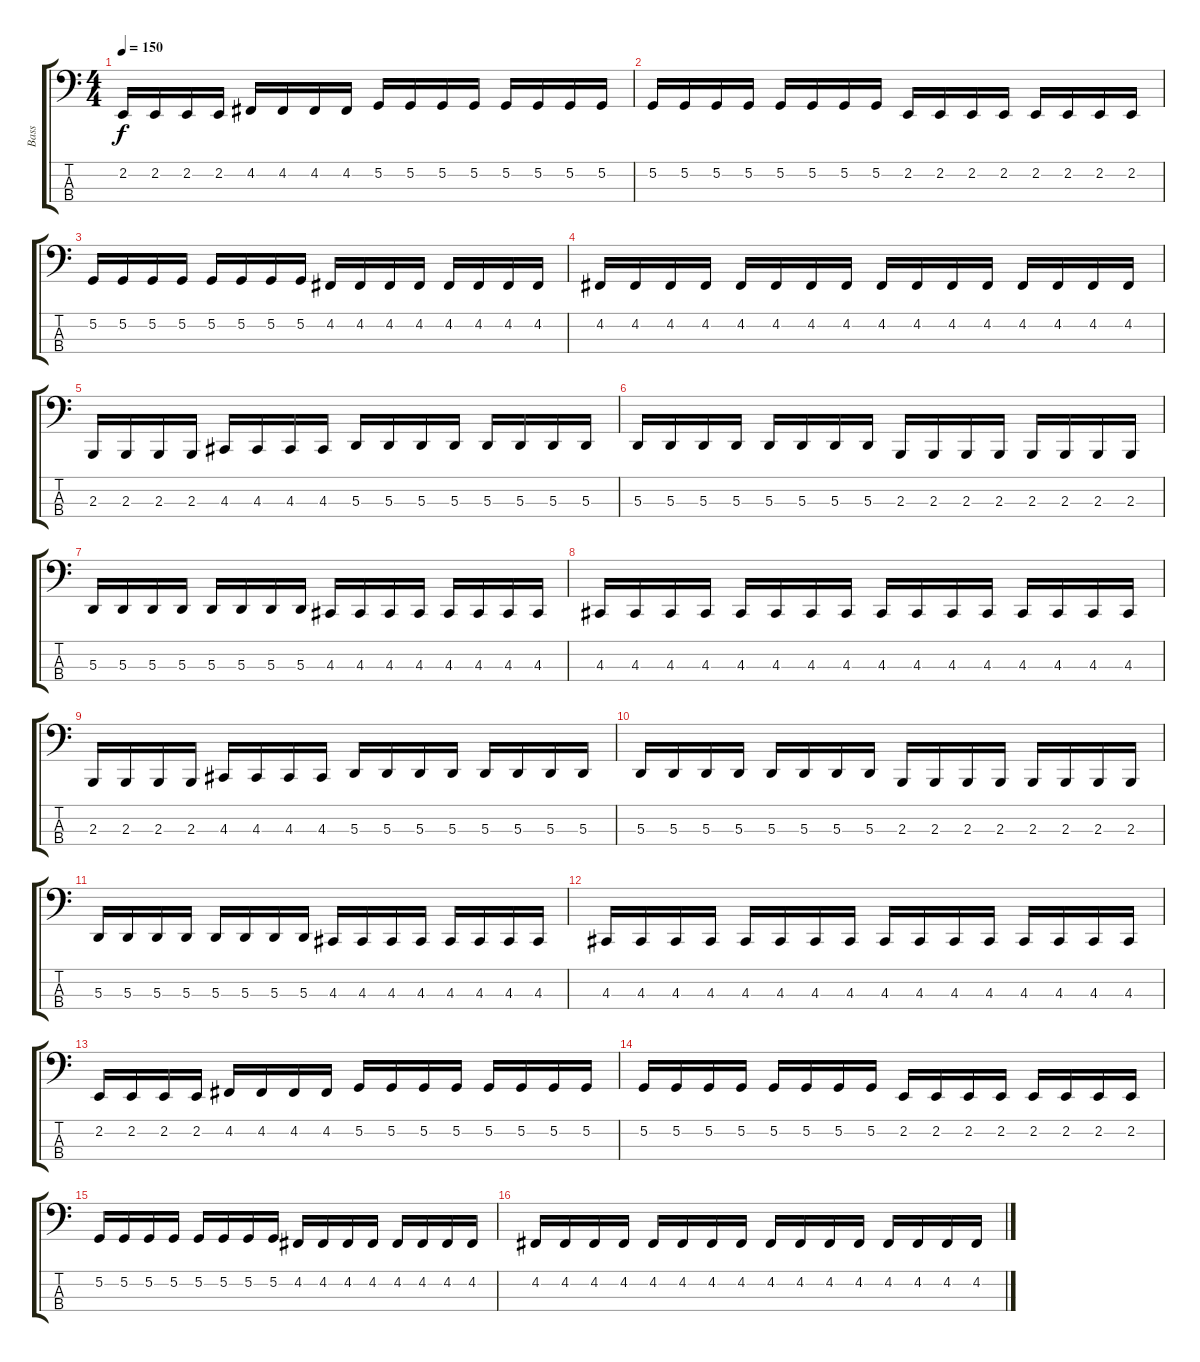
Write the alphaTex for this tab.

\track ("Bass" "Bass") {instrument electricbasspick}
\staff {score tabs}
\tuning (G1 D1 A0 E0) {hide}
\ts (4 4)
\tempo 150
\clef f4
\ks c
2.2.16{dy f} 2.2.16 2.2.16 2.2.16 4.2.16 4.2.16 4.2.16 4.2.16 5.2.16 5.2.16 5.2.16 5.2.16 5.2.16 5.2.16 5.2.16 5.2.16 |
5.2.16 5.2.16 5.2.16 5.2.16 5.2.16 5.2.16 5.2.16 5.2.16 2.2.16 2.2.16 2.2.16 2.2.16 2.2.16 2.2.16 2.2.16 2.2.16 |
5.2.16 5.2.16 5.2.16 5.2.16 5.2.16 5.2.16 5.2.16 5.2.16 4.2.16 4.2.16 4.2.16 4.2.16 4.2.16 4.2.16 4.2.16 4.2.16 |
4.2.16 4.2.16 4.2.16 4.2.16 4.2.16 4.2.16 4.2.16 4.2.16 4.2.16 4.2.16 4.2.16 4.2.16 4.2.16 4.2.16 4.2.16 4.2.16 |
2.3.16 2.3.16 2.3.16 2.3.16 4.3.16 4.3.16 4.3.16 4.3.16 5.3.16 5.3.16 5.3.16 5.3.16 5.3.16 5.3.16 5.3.16 5.3.16 |
5.3.16 5.3.16 5.3.16 5.3.16 5.3.16 5.3.16 5.3.16 5.3.16 2.3.16 2.3.16 2.3.16 2.3.16 2.3.16 2.3.16 2.3.16 2.3.16 |
5.3.16 5.3.16 5.3.16 5.3.16 5.3.16 5.3.16 5.3.16 5.3.16 4.3.16 4.3.16 4.3.16 4.3.16 4.3.16 4.3.16 4.3.16 4.3.16 |
4.3.16 4.3.16 4.3.16 4.3.16 4.3.16 4.3.16 4.3.16 4.3.16 4.3.16 4.3.16 4.3.16 4.3.16 4.3.16 4.3.16 4.3.16 4.3.16 |
2.3.16 2.3.16 2.3.16 2.3.16 4.3.16 4.3.16 4.3.16 4.3.16 5.3.16 5.3.16 5.3.16 5.3.16 5.3.16 5.3.16 5.3.16 5.3.16 |
5.3.16 5.3.16 5.3.16 5.3.16 5.3.16 5.3.16 5.3.16 5.3.16 2.3.16 2.3.16 2.3.16 2.3.16 2.3.16 2.3.16 2.3.16 2.3.16 |
5.3.16 5.3.16 5.3.16 5.3.16 5.3.16 5.3.16 5.3.16 5.3.16 4.3.16 4.3.16 4.3.16 4.3.16 4.3.16 4.3.16 4.3.16 4.3.16 |
4.3.16 4.3.16 4.3.16 4.3.16 4.3.16 4.3.16 4.3.16 4.3.16 4.3.16 4.3.16 4.3.16 4.3.16 4.3.16 4.3.16 4.3.16 4.3.16 |
2.2.16 2.2.16 2.2.16 2.2.16 4.2.16 4.2.16 4.2.16 4.2.16 5.2.16 5.2.16 5.2.16 5.2.16 5.2.16 5.2.16 5.2.16 5.2.16 |
5.2.16 5.2.16 5.2.16 5.2.16 5.2.16 5.2.16 5.2.16 5.2.16 2.2.16 2.2.16 2.2.16 2.2.16 2.2.16 2.2.16 2.2.16 2.2.16 |
5.2.16 5.2.16 5.2.16 5.2.16 5.2.16 5.2.16 5.2.16 5.2.16 4.2.16 4.2.16 4.2.16 4.2.16 4.2.16 4.2.16 4.2.16 4.2.16 |
4.2.16 4.2.16 4.2.16 4.2.16 4.2.16 4.2.16 4.2.16 4.2.16 4.2.16 4.2.16 4.2.16 4.2.16 4.2.16 4.2.16 4.2.16 4.2.16
